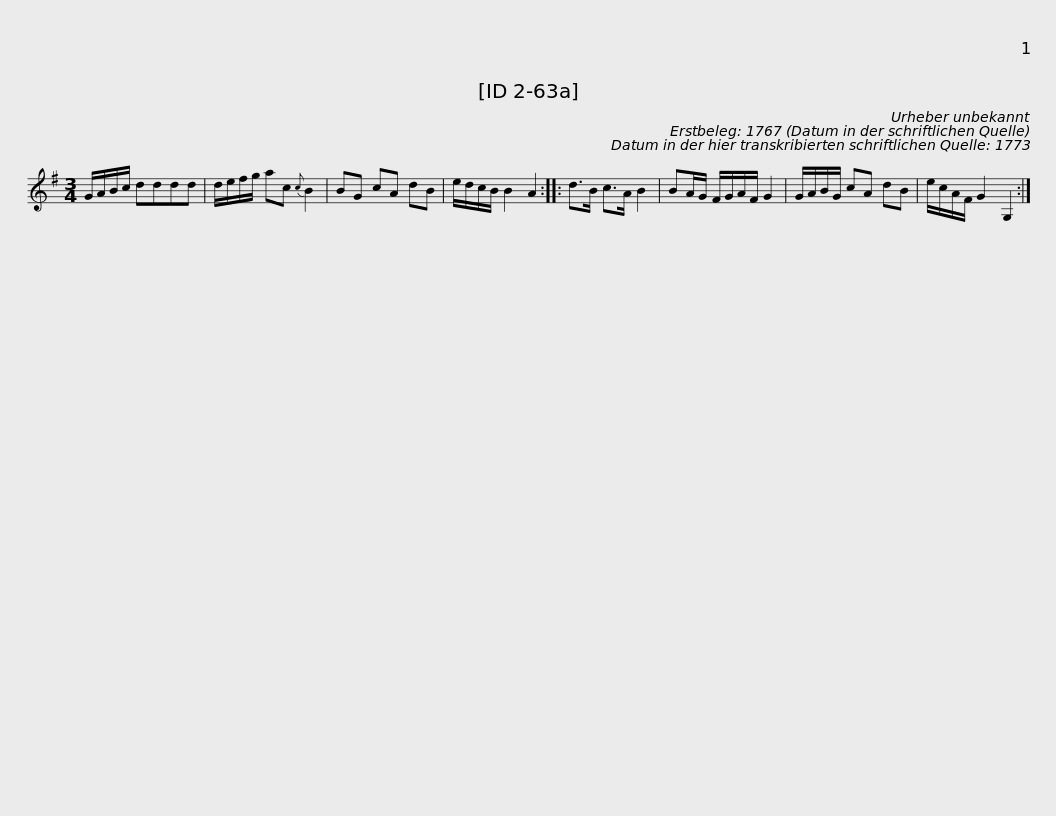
X:1
L:1/8
M:3/4
I:linebreak $
K:G
V:1 treble
V:1
 G/A/B/c/ dddd | d/e/f/g/ ac{c} B2 | BG cA dB | e/d/c/B/ B2 A2 :: d>B c>A B2 | %5
 BA/G/ F/G/A/F/ G2 |$ G/A/B/G/ cA dB | e/c/A/F/ G2 G,2 :| %8
